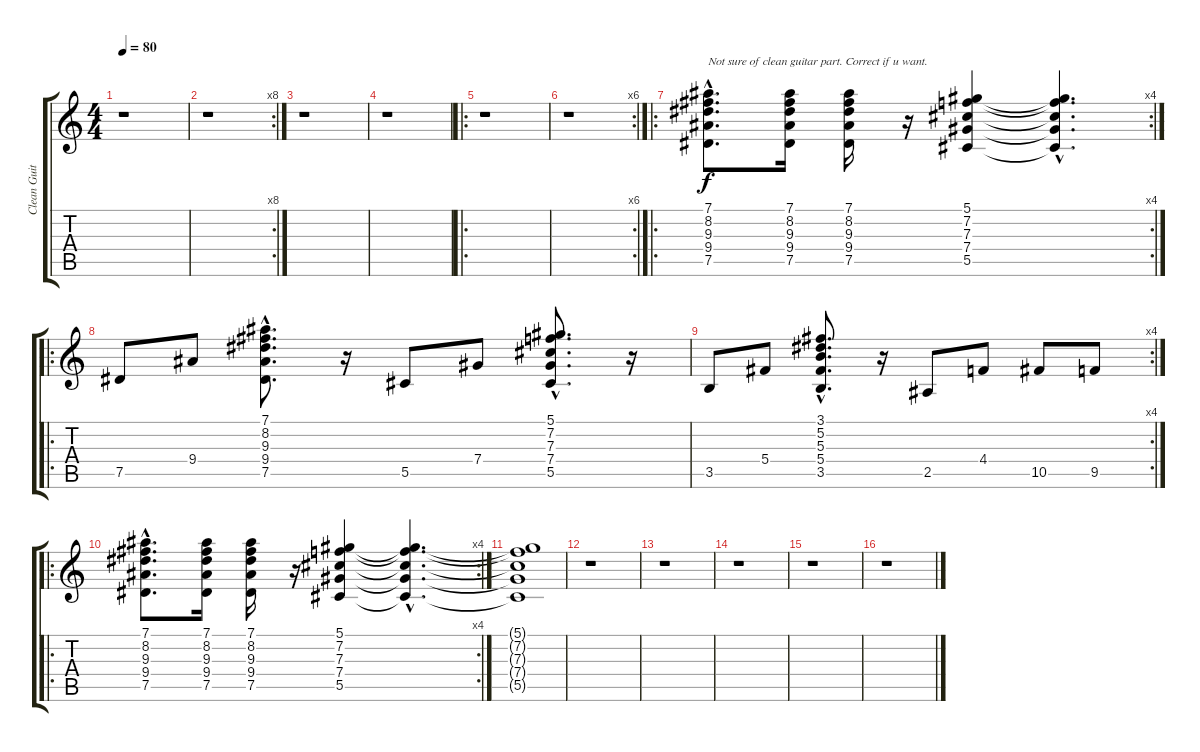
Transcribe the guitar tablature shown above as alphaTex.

\track ("Clean Guitar" "Clean Guit") {instrument electricguitarclean}
\staff {score tabs}
\tuning (Eb4 Bb3 Gb3 Db3 Ab2 Eb2) {hide}
\ts (4 4)
\tempo 80
\clef g2
\ks c
r.1{dy f instrument electricguitarclean} |
\rc 8
r.1 |
r.1 |
r.1 |
\ro
r.1 |
\rc 6
r.1 |
\ro
\rc 4
(7.1{hac} 8.2{hac} 9.3{hac} 9.4{hac} 7.5{hac}).8{d txt "Not sure of clean guitar part. Correct if u want."} (7.1 8.2 9.3 9.4 7.5).16 (7.1 8.2 9.3 9.4 7.5).16 r.16 (5.1 7.2 7.3 7.4 5.5).4 (5.1{hac t} 7.2{hac t} 7.3{hac t} 7.4{hac t} 5.5{hac t}).4{d} |
\ro
7.5.8 9.4.8 (7.1{hac} 8.2{hac} 9.3{hac} 9.4{hac} 7.5{hac}).8{d} r.16 5.5.8 7.4.8 (5.1{hac} 7.2{hac} 7.3{hac} 7.4{hac} 5.5{hac}).8{d} r.16 |
\rc 4
3.5.8 5.4.8 (3.1{hac} 5.2{hac} 5.3{hac} 5.4{hac} 3.5{hac}).8{d} r.16 2.5.8 4.4.8 10.5.8 9.5.8 |
\ro
\rc 4
(7.1{hac} 8.2{hac} 9.3{hac} 9.4{hac} 7.5{hac}).8{d} (7.1 8.2 9.3 9.4 7.5).16 (7.1 8.2 9.3 9.4 7.5).16 r.16 (5.1 7.2 7.3 7.4 5.5).4 (5.1{hac t} 7.2{hac t} 7.3{hac t} 7.4{hac t} 5.5{hac t}).4{d} |
(5.1{t} 7.2{t} 7.3{t} 7.4{t} 5.5{t}).1 |
r.1 |
r.1 |
r.1 |
r.1 |
r.1
